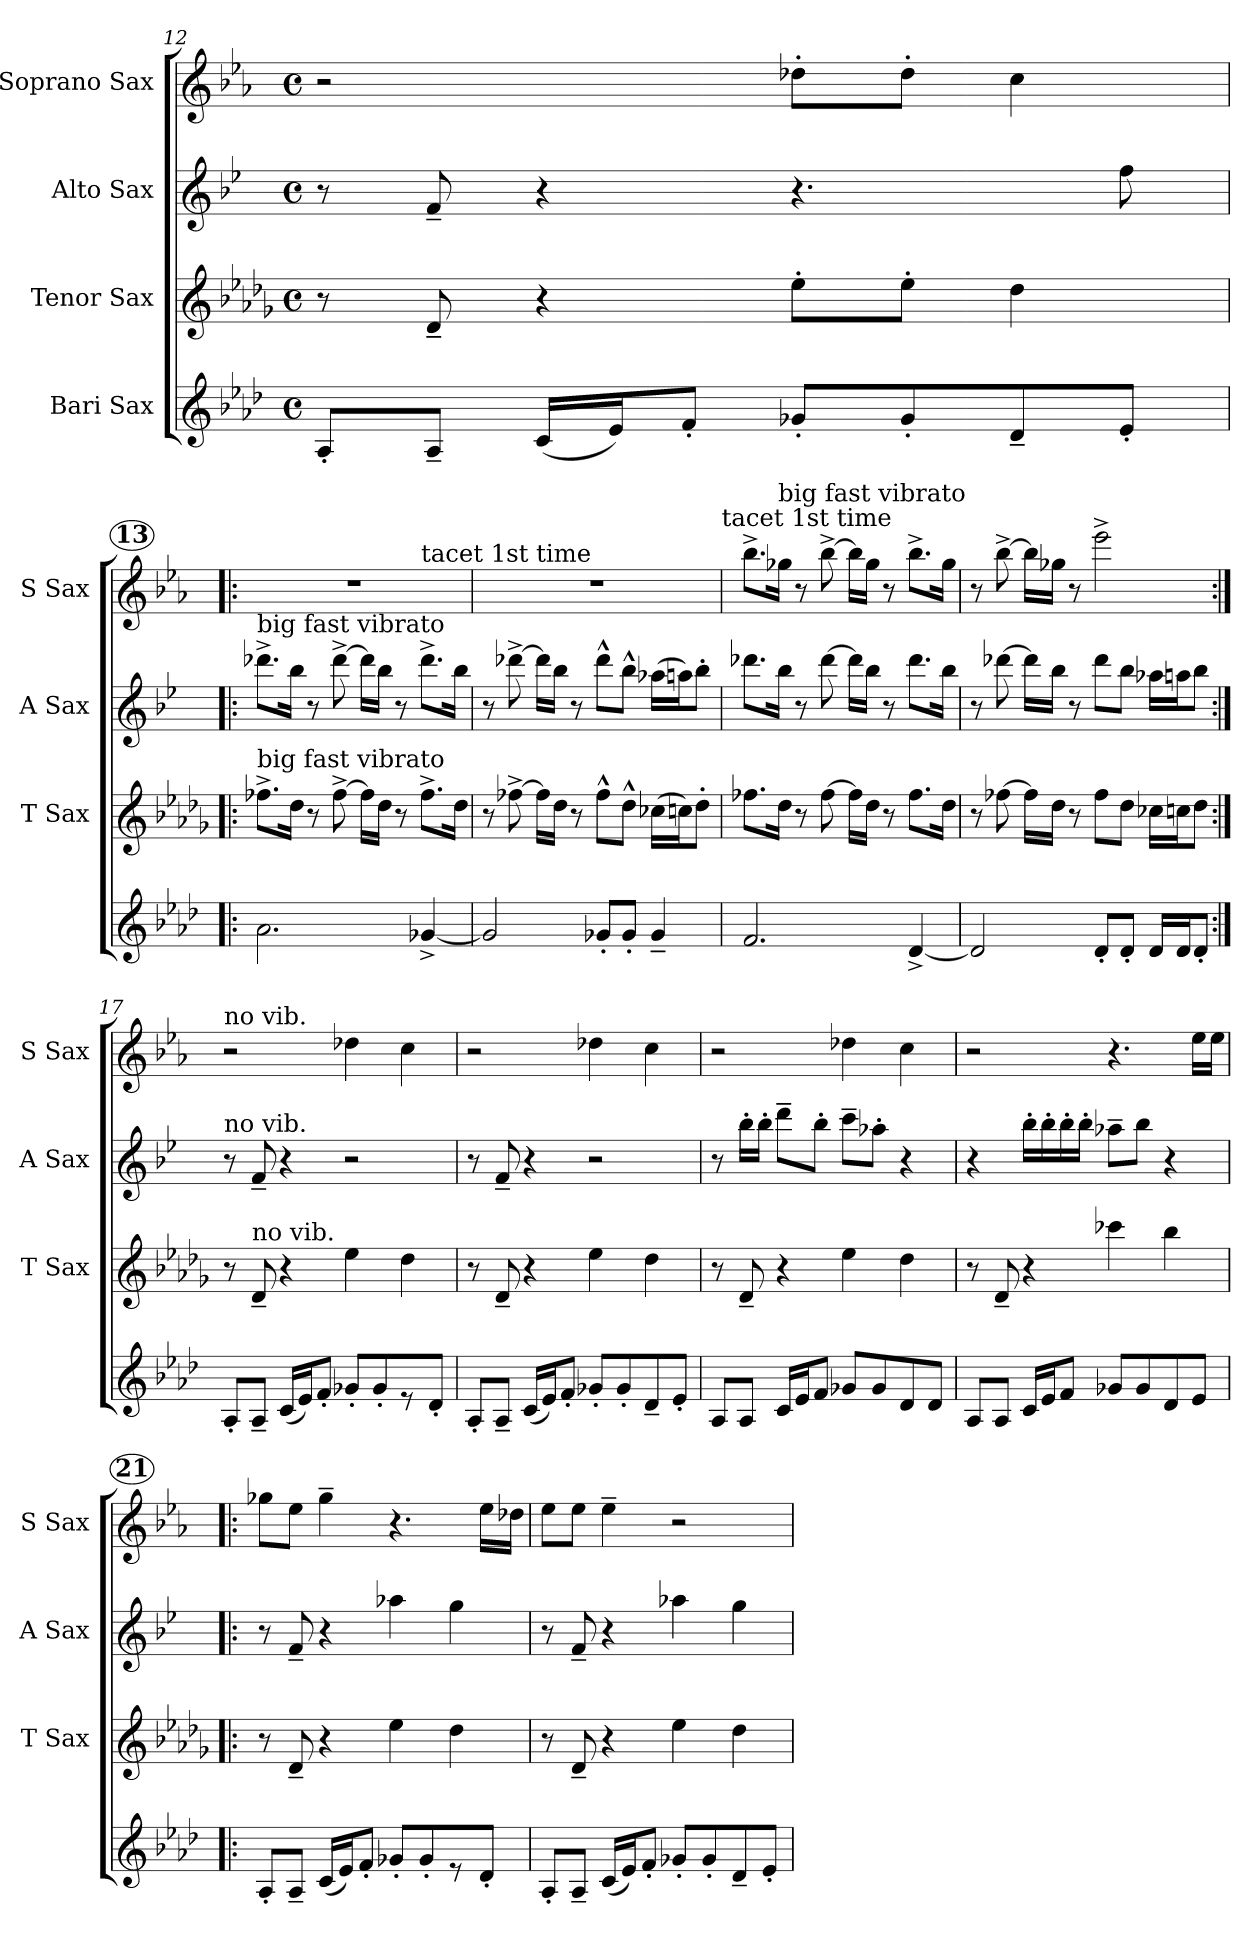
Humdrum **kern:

**kern	**kern	**kern	**kern
*part4	*part3	*part2	*part1
*staff4	*staff3	*staff2	*staff1
*I"Bari Sax	*I"Tenor Sax	*I"Alto Sax	*I"Soprano Sax
*	*I'T Sax	*I'A Sax	*I'S Sax
*clefG2	*clefG2	*clefG2	*clefG2
*ITrd8c14	*ITrd8c14	*ITrd5c9	*ITrd1c2
*k[b-e-a-d-]	*k[b-e-a-d-g-]	*k[b-e-a-d-g-]	*k[b-e-a-d-g-]
*A-:	*D-:	*D-:	*D-:
*M4/4	*M4/4	*M4/4	*M4/4
*met(c)	*met(c)	*met(c)	*met(c)
=12	=12	=12	=12
8AA-'</L	8r	8r	2r
8AA-~</J	8D-~</	8A-~</	.
(<16C/LL	4r	4r	.
16E-/J)	.	.	.
8F'</J	.	.	.
8G-X'</L	8e-'>\L	4.r	8cc-X'>\L
8G-'</	8e-'>\J	.	8cc-'>\J
8D-~</	4d->\	.	4b->\
8E-'</J	.	8a-\	.
!!LO:PB:g=z
!!LO:REH:place=s1:a:B:enc=circle:fs=10.8:t=13
=13!|:	=13!|:	=13!|:	=13!|:
!	!	!LO:TX:a:t=big fast vibrato	!
!	!LO:TX:a:t=big fast vibrato	!	!
*	*	*	*^
2.A-\	8.f-X^>\L	8.ff-X^>\L	1r	2.ryy
.	16d-\Jk	16dd-\Jk	.	.
.	8r	8r	.	.
.	[8f-^>\	[8ff-^>\	.	.
.	16f-\LL]	16ff-\LL]	.	.
.	16d-\JJ	16dd-\JJ	.	.
.	8r	8r	.	.
!	!	!	!	!LO:TX:a:t=tacet 1st time
[4G-X^</	8.f-^>\L	8.ff-^>\L	.	4ryy
.	16d-\Jk	16dd-\Jk	.	.
*	*	*	*v	*v
=14	=14	=14	=14
2G-/]	8r	8r	1r
.	[8f-X^>\	[8ff-X^>\	.
.	16f-\LL]	16ff-\LL]	.
.	16d-\JJ	16dd-\JJ	.
.	8r	8r	.
8G-X'</L	8f-^^>\L	8ff-^^>\L	.
8G-'</J	8d-^^>\J	8dd-^^>\J	.
4G-~</	(>16c-X\LL	(>16cc-X\LL	.
.	16cn\J)	16ccn\J)	.
.	8d-'>\J	8dd-'>\J	.
!	!	!	!LO:TX:a:t=tacet 1st time
=15	=15	=15	=15
2.F/	8.f-\L	8.ff-\L	8.aa-^>\L
!	!	!	!LO:TX:a:t=big fast vibrato
.	16d-\Jk	16dd-\Jk	16ff-X\Jk
.	8r	8r	8r
.	[8f-\	[8ff-\	[8aa-^>\
.	16f-\LL]	16ff-\LL]	16aa-\LL]
.	16d-\JJ	16dd-\JJ	16ff-\JJ
.	8r	8r	8r
[4D-^</	8.f-\L	8.ff-\L	8.aa-^>\L
.	16d-\Jk	16dd-\Jk	16ff-\Jk
=16	=16	=16	=16
2D-/]	8r	8r	8r
.	[8f-\	[8ff-\	[8aa-^>\
.	16f-\LL]	16ff-\LL]	16aa-\LL]
.	16d-\JJ	16dd-\JJ	16ff-X\JJ
.	8r	8r	8r
8D-'</L	8f-\L	8ff-\L	(<2ddd-^>\
8D-'</J	8d-\J	8dd-\J	.
16D-/LL	16c-\LL	16cc-\LL	.
16D-/J	16c\J	16cc\J	.
8D-'</J	8d-\J	8dd-\J	.
=17:|!	=17:|!	=17:|!	=17:|!
!	!	!	!LO:TX:a:t=no vib.
!	!	!LO:TX:a:t=no vib.	!
8AA-'</L	8r	8r	2r
!	!LO:TX:a:t=no vib.	!	!
8AA-~</J	8D-~</	8A-~</	.
(<16C/LL	4r	4r	.
16E-/J)	.	.	.
8F'</J	.	.	.
8G-X'</L	4e->\	2r	4cc-X>\
8G-'</	.	.	.
8r	4d->\	.	4b->\
8D-'</J	.	.	.
=18	=18	=18	=18
8AA-'</L	8r	8r	2r
8AA-~</J	8D-~</	8A-~</	.
(<16C/LL	4r	4r	.
16E-/J)	.	.	.
8F'</J	.	.	.
8G-X'</L	4e->\	2r	4cc-X>\
8G-'</	.	.	.
8D-~</	4d->\	.	4b->\
8E-'</J	.	.	.
!!LO:LB:g=z
=19	=19	=19	=19
8AA-/L	8r	8r	2r
8AA-/J	8D-~</	16dd-'>\LL	.
.	.	16dd-'>\JJ	.
16C/LL	4r	8ff~>\L	.
16E-/J	.	.	.
8F/J	.	8dd-'>\J	.
8G-/L	4e->\	8ee-~>\L	4cc-X>\
8G-/	.	8cc-X'>\J	.
8D-/	4d->\	4r	4b->\
8D-/J	.	.	.
=20	=20	=20	=20
8AA-/L	8r	4r	2r
8AA-/J	8D-~</	.	.
16C/LL	4r	16dd-'>\LL	.
16E-/J	.	16dd-'>\	.
8F/J	.	16dd-'>\	.
.	.	16dd-'>\JJ	.
8G-/L	4cc-X>\	8cc-X~>\L	4.r
8G-/	.	8dd->\J	.
8D-/	4b->\	4r	.
8E-/J	.	.	16dd-\LL
.	.	.	16dd-\JJ
!!LO:REH:place=s1:a:B:enc=circle:fs=10.8:t=21
=21!|:	=21!|:	=21!|:	=21!|:
8AA-'</L	8r	8r	8ff-X\L
8AA-~</J	8D-~</	8A-~</	8dd-\J
(<16C/LL	4r	4r	4ff-~>\
16E-/J)	.	.	.
8F'</J	.	.	.
8G-X'</L	4e->\	4cc-X>\	4.r
8G-'</	.	.	.
8r	4d->\	4b->\	.
8D-'</J	.	.	16dd-\LL
.	.	.	16cc-X\JJ
=22	=22	=22	=22
8AA-'</L	8r	8r	8dd-\L
8AA-~</J	8D-~</	8A-~</	8dd-\J
(<16C/LL	4r	4r	4dd-~>\
16E-/J)	.	.	.
8F'</J	.	.	.
8G-X'</L	4e->\	4cc-X>\	2r
8G-'</	.	.	.
8D-~</	4d->\	4b->\	.
8E-'</J	.	.	.
=	=	=	=
*-	*-	*-	*-
